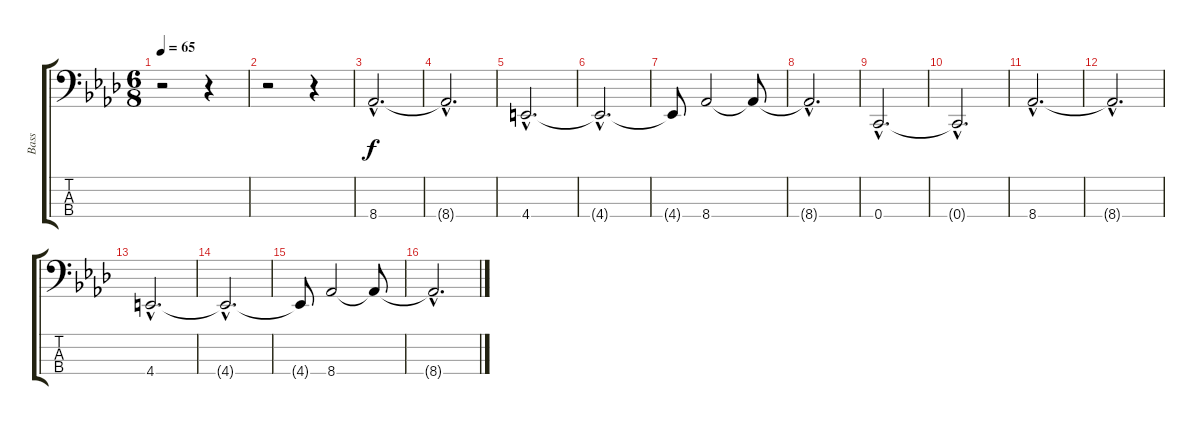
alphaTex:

\track ("Bass" "Bass") {instrument electricbasspick}
\staff {score tabs}
\tuning (F2 C2 G1 C1) {hide}
\ts (6 8)
\tempo 65
\clef f4
\ks ab
r.2{dy f} r.4 |
r.2 r.4 |
8.4{hac}.2{d} |
8.4{hac t}.2{d} |
4.4{hac}.2{d} |
4.4{hac t}.2{d} |
4.4{t}.8 8.4.2 8.4{t}.8 |
8.4{hac t}.2{d} |
0.4{hac}.2{d} |
0.4{hac t}.2{d} |
8.4{hac}.2{d} |
8.4{hac t}.2{d} |
4.4{hac}.2{d} |
4.4{hac t}.2{d} |
4.4{t}.8 8.4.2 8.4{t}.8 |
8.4{hac t}.2{d}
